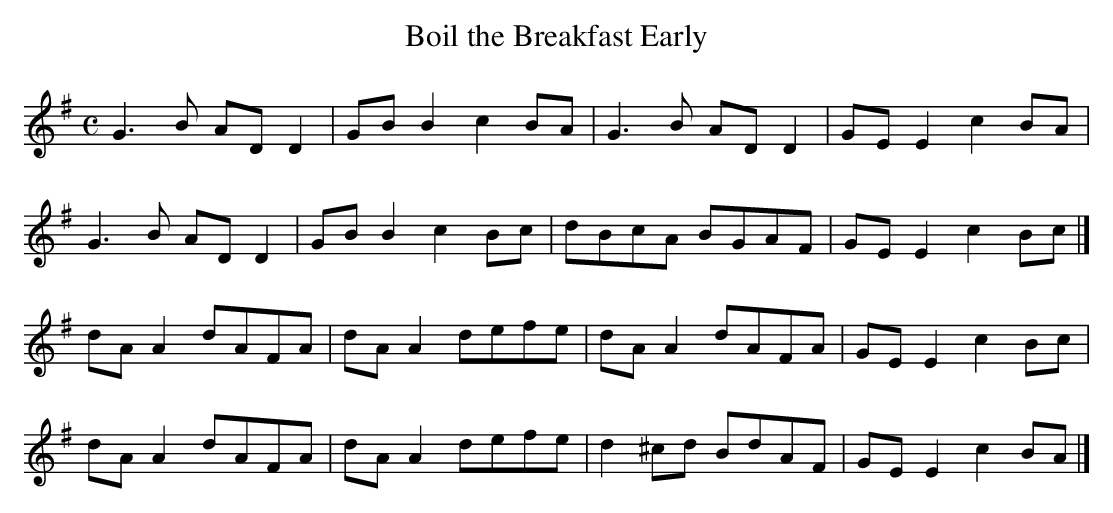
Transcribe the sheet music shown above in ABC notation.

X:1
T:Boil the Breakfast Early
M:C
L:1/8
K:G Major
G3B ADD2|GBB2 c2BA|G3B ADD2|GEE2 c2BA|!
G3B ADD2|GBB2 c2Bc|dBcA BGAF|GEE2 c2Bc|]!
dAA2 dAFA|dAA2 defe|dAA2 dAFA|GEE2 c2Bc|!
dAA2 dAFA|dAA2 defe|d2^cd BdAF|GEE2 c2BA|]!
